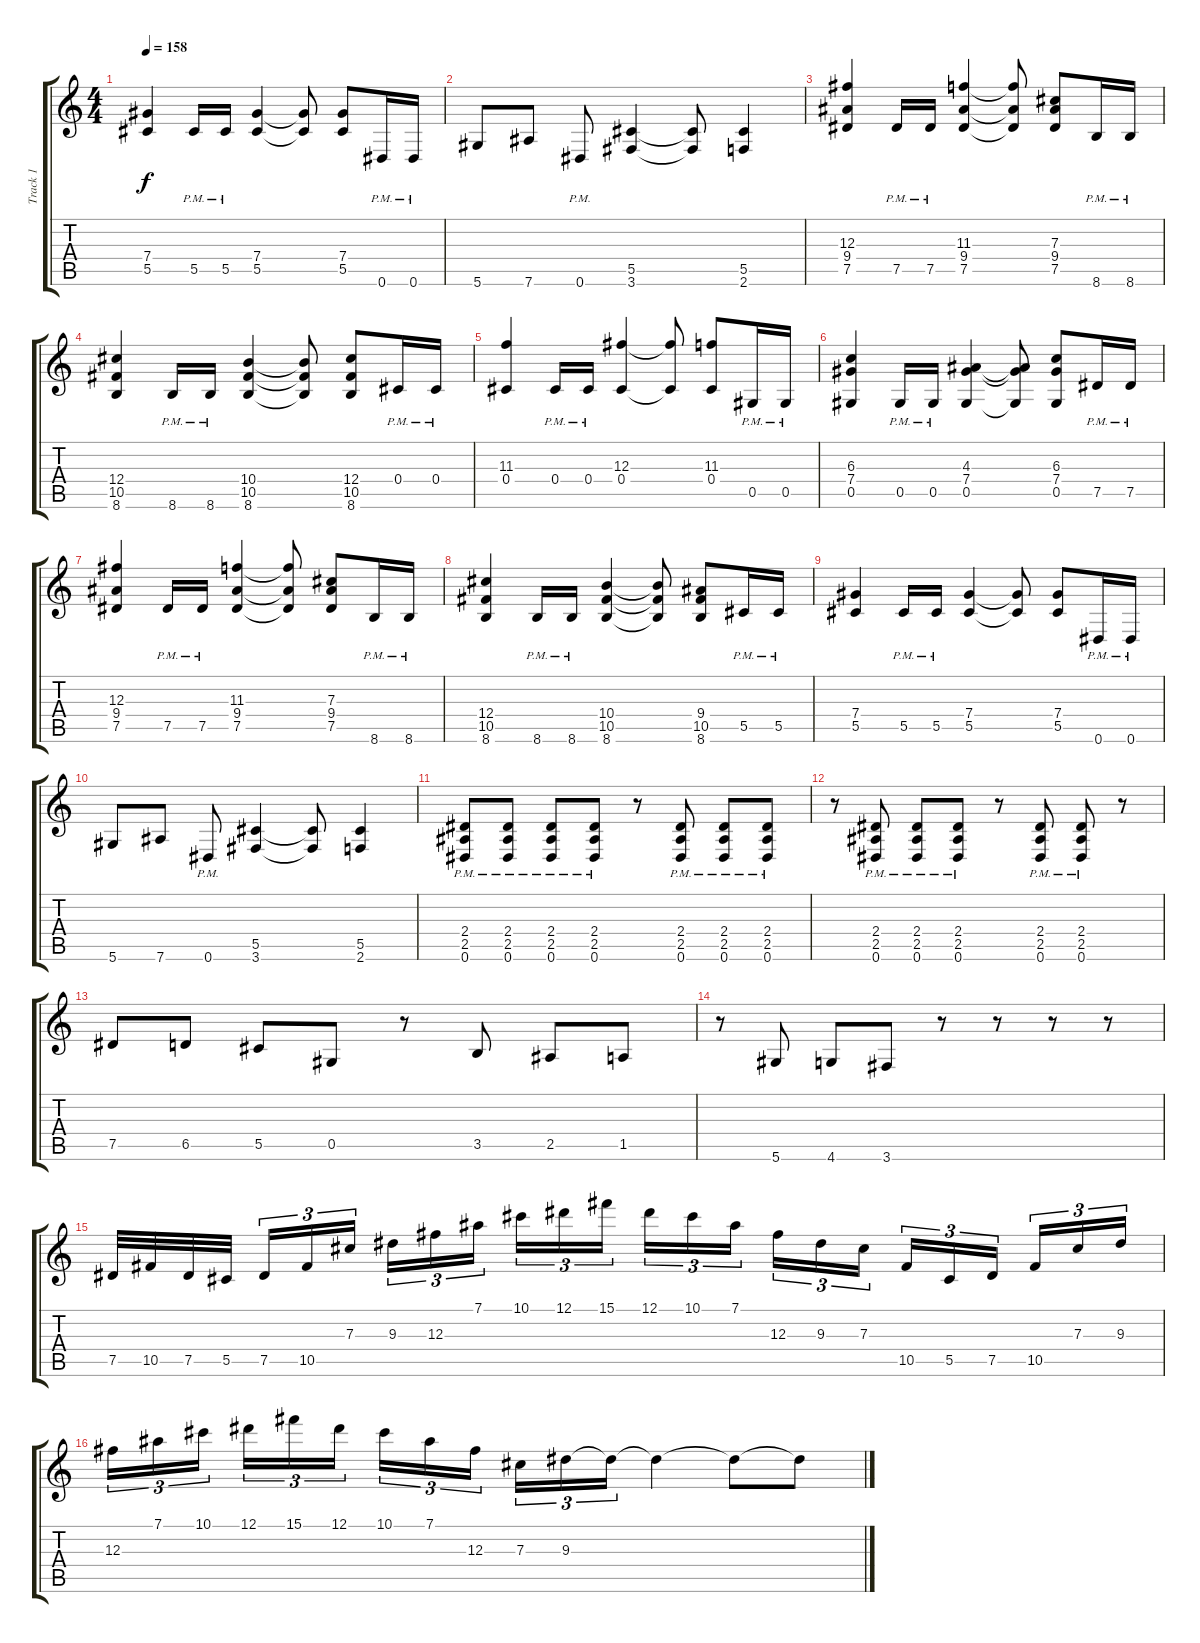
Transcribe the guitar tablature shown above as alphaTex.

\track ("Track 1" "Track 1") {instrument overdrivenguitar}
\staff {score tabs}
\tuning (Eb4 Bb3 Gb3 Db3 Ab2 Eb2) {hide}
\ts (4 4)
\tempo 158
\clef g2
\ks c
(7.4 5.5).4{dy f} 5.5{pm}.16 5.5{pm}.16 (7.4 5.5).4 (7.4{t} 5.5{t}).8 (7.4 5.5).8 0.6{pm}.16 0.6{pm}.16 |
5.6.8 7.6.8 0.6{pm}.8 (5.5 3.6).4 (5.5{t} 3.6{t}).8 (5.5 2.6).4 |
(12.3 9.4 7.5).4 7.5{pm}.16 7.5{pm}.16 (11.3 9.4 7.5).4 (11.3{t} 9.4{t} 7.5{t}).8 (7.3 9.4 7.5).8 8.6{pm}.16 8.6{pm}.16 |
(12.4 10.5 8.6).4 8.6{pm}.16 8.6{pm}.16 (10.4 10.5 8.6).4 (10.4{t} 10.5{t} 8.6{t}).8 (12.4 10.5 8.6).8 0.4{pm}.16 0.4{pm}.16 |
(11.3 0.4).4 0.4{pm}.16 0.4{pm}.16 (12.3 0.4).4 (12.3{t} 0.4{t}).8 (11.3 0.4).8 0.5{pm}.16 0.5{pm}.16 |
(6.3 7.4 0.5).4 0.5{pm}.16 0.5{pm}.16 (4.3 7.4 0.5).4 (4.3{t} 7.4{t} 0.5{t}).8 (6.3 7.4 0.5).8 7.5{pm}.16 7.5{pm}.16 |
(12.3 9.4 7.5).4 7.5{pm}.16 7.5{pm}.16 (11.3 9.4 7.5).4 (11.3{t} 9.4{t} 7.5{t}).8 (7.3 9.4 7.5).8 8.6{pm}.16 8.6{pm}.16 |
(12.4 10.5 8.6).4 8.6{pm}.16 8.6{pm}.16 (10.4 10.5 8.6).4 (10.4{t} 10.5{t} 8.6{t}).8 (9.4 10.5 8.6).8 5.5{pm}.16 5.5{pm}.16 |
(7.4 5.5).4 5.5{pm}.16 5.5{pm}.16 (7.4 5.5).4 (7.4{t} 5.5{t}).8 (7.4 5.5).8 0.6{pm}.16 0.6{pm}.16 |
5.6.8 7.6.8 0.6{pm}.8 (5.5 3.6).4 (5.5{t} 3.6{t}).8 (5.5 2.6).4 |
(2.4{pm} 2.5{pm} 0.6{pm}).8 (2.4{pm} 2.5{pm} 0.6{pm}).8 (2.4{pm} 2.5{pm} 0.6{pm}).8 (2.4{pm} 2.5{pm} 0.6{pm}).8 r.8 (2.4{pm} 2.5{pm} 0.6{pm}).8 (2.4{pm} 2.5{pm} 0.6{pm}).8 (2.4{pm} 2.5{pm} 0.6{pm}).8 |
r.8 (2.4{pm} 2.5{pm} 0.6{pm}).8 (2.4{pm} 2.5{pm} 0.6{pm}).8 (2.4{pm} 2.5{pm} 0.6{pm}).8 r.8 (2.4{pm} 2.5{pm} 0.6{pm}).8 (2.4{pm} 2.5{pm} 0.6{pm}).8 r.8 |
7.5.8 6.5.8 5.5.8 0.5.8 r.8 3.5.8 2.5.8 1.5.8 |
r.8 5.6.8 4.6.8 3.6.8 r.8 r.8 r.8 r.8 |
7.5.32 10.5.32 7.5.32 5.5.32 7.5.16{tu (3 2)} 10.5.16{tu (3 2)} 7.3.16{tu (3 2)} 9.3.16{tu (3 2)} 12.3.16{tu (3 2)} 7.1.16{tu (3 2)} 10.1.16{tu (3 2)} 12.1.16{tu (3 2)} 15.1.16{tu (3 2)} 12.1.16{tu (3 2)} 10.1.16{tu (3 2)} 7.1.16{tu (3 2)} 12.3.16{tu (3 2)} 9.3.16{tu (3 2)} 7.3.16{tu (3 2)} 10.5.16{tu (3 2)} 5.5.16{tu (3 2)} 7.5.16{tu (3 2)} 10.5.16{tu (3 2)} 7.3.16{tu (3 2)} 9.3.16{tu (3 2)} |
12.3.16{tu (3 2)} 7.1.16{tu (3 2)} 10.1.16{tu (3 2)} 12.1.16{tu (3 2)} 15.1.16{tu (3 2)} 12.1.16{tu (3 2)} 10.1.16{tu (3 2)} 7.1.16{tu (3 2)} 12.3.16{tu (3 2)} 7.3.16{tu (3 2)} 9.3.16{tu (3 2)} 9.3{t}.16{tu (3 2)} 9.3{t}.4 9.3{t}.8 9.3{t}.8
